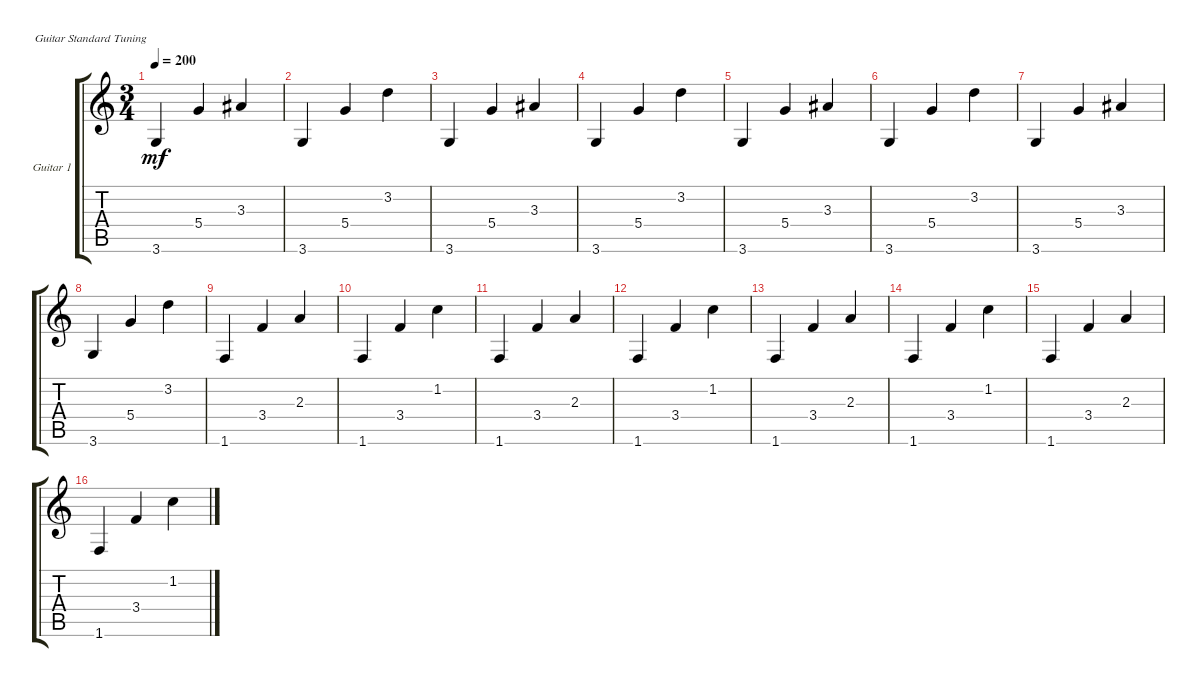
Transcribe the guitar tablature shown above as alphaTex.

\bracketExtendMode groupsimilarinstruments
\firstSystemTrackNameOrientation horizontal
\otherSystemsTrackNameOrientation horizontal
\track ("Acoustic Guitar 1" "Guitar 1") {instrument acousticguitarsteel}
\staff {score tabs}
\tuning (E4 B3 G3 D3 A2 E2)
\ts (3 4)
\tempo 200
\clef g2
\scale
0.333333
\ks c
3.6.4{dy mf} 5.4.4 3.3.4 |
\scale
0.333333 3.6.4 5.4.4 3.2.4 |
\scale
0.333333 3.6.4 5.4.4 3.3.4 |
\scale
0.333333 3.6.4 5.4.4 3.2.4 |
\scale
0.333333 3.6.4 5.4.4 3.3.4 |
\scale
0.333333 3.6.4 5.4.4 3.2.4 |
\scale
0.333333 3.6.4 5.4.4 3.3.4 |
\scale
0.333333 3.6.4 5.4.4 3.2.4 |
\scale
0.333333 1.6.4 3.4.4 2.3.4 |
\scale
0.333333 1.6.4 3.4.4 1.2.4 |
\scale
0.333333 1.6.4 3.4.4 2.3.4 |
\scale
0.333333 1.6.4 3.4.4 1.2.4 |
\scale
0.333333 1.6.4 3.4.4 2.3.4 |
\scale
0.333333 1.6.4 3.4.4 1.2.4 |
\scale
0.333333 1.6.4 3.4.4 2.3.4 |
\scale
0.333333 1.6.4 3.4.4 1.2.4
